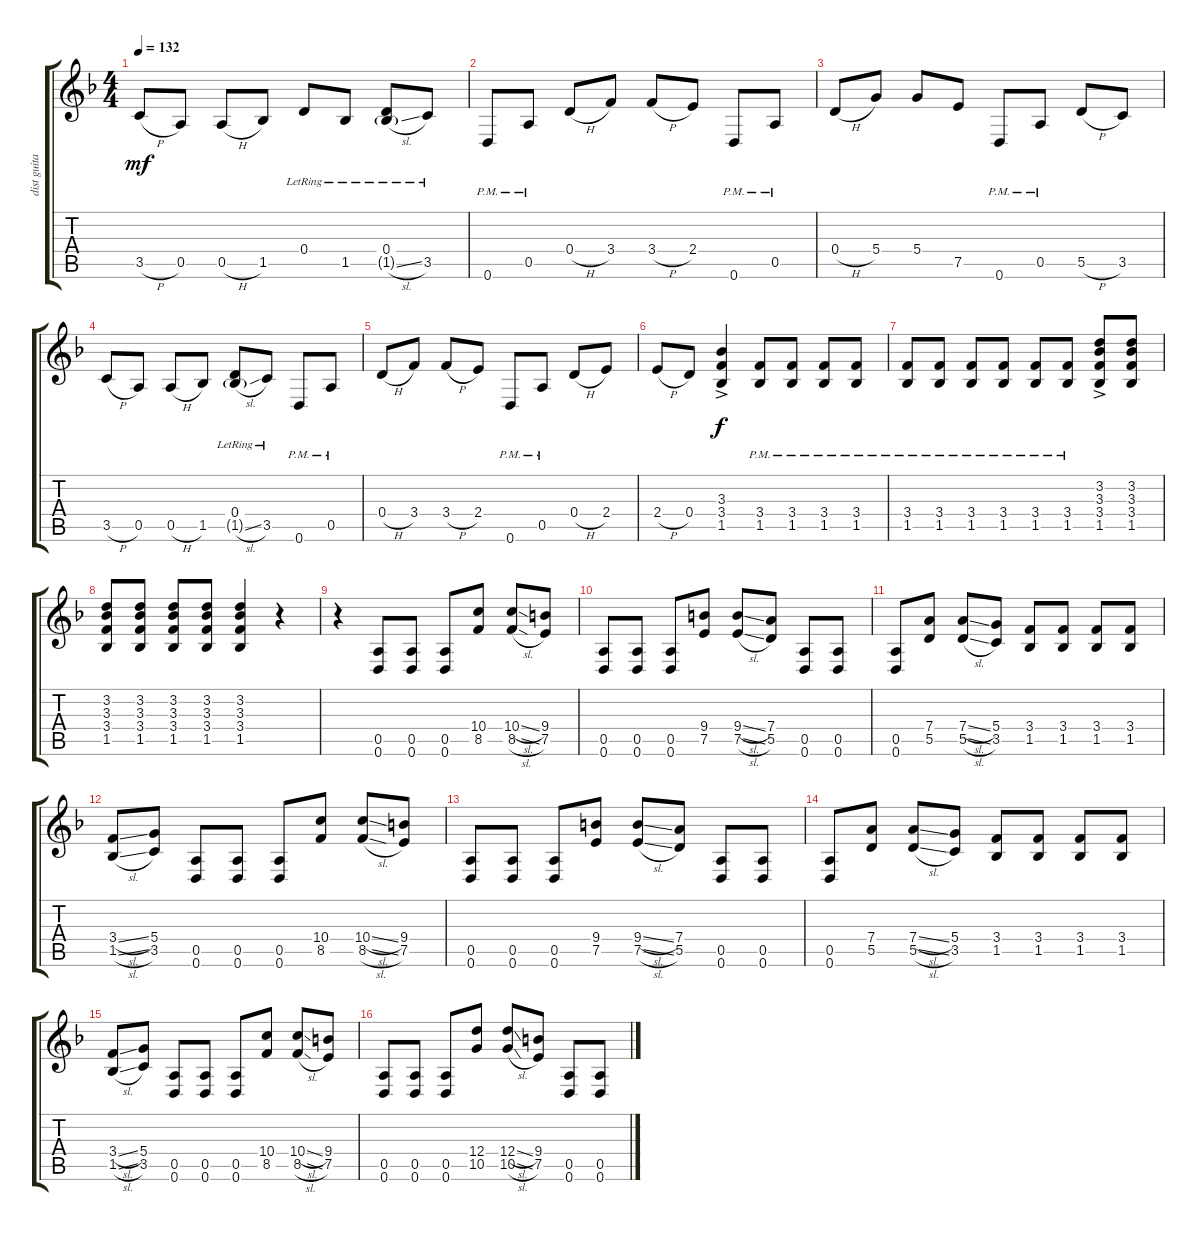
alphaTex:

\track ("dist guitar" "dist guita") {instrument distortionguitar}
\staff {score tabs}
\tuning (E4 B3 G3 D3 A2 D2) {hide}
\ts (4 4)
\tempo 132
\clef g2
\ks f
3.5{h}.8{dy mf} 0.5.8 0.5{h}.8 1.5.8 0.4{lr}.8 1.5{lr}.8 (0.4 1.5{sl g lr}).8 3.5{lr}.8 |
0.6{pm}.8 0.5{pm}.8 0.4{h}.8 3.4.8 3.4{h}.8 2.4.8 0.6{pm}.8 0.5{pm}.8 |
0.4{h}.8 5.4.8 5.4.8 7.5.8 0.6{pm}.8 0.5{pm}.8 5.5{h}.8 3.5.8 |
3.5{h}.8 0.5.8 0.5{h}.8 1.5.8 (0.4 1.5{sl g lr}).8 3.5{lr}.8 0.6{pm}.8 0.5{pm}.8 |
0.4{h}.8 3.4.8 3.4{h}.8 2.4.8 0.6{pm}.8 0.5{pm}.8 0.4{h}.8 2.4.8 |
2.4{h}.8 0.4.8 (3.3 3.4{ac} 1.5).4{dy f} (3.4{pm} 1.5{pm}).8 (3.4{pm} 1.5{pm}).8 (3.4{pm} 1.5{pm}).8 (3.4{pm} 1.5{pm}).8 |
(3.4{pm} 1.5{pm}).8 (3.4{pm} 1.5{pm}).8 (3.4{pm} 1.5{pm}).8 (3.4{pm} 1.5{pm}).8 (3.4{pm} 1.5{pm}).8 (3.4{pm} 1.5{pm}).8 (3.2 3.3{ac} 3.4 1.5).8 (3.2 3.3 3.4 1.5).8 |
(3.2 3.3 3.4 1.5).8 (3.2 3.3 3.4 1.5).8 (3.2 3.3 3.4 1.5).8 (3.2 3.3 3.4 1.5).8 (3.2 3.3 3.4 1.5).4 r.4 |
r.4 (0.5 0.6).8 (0.5 0.6).8 (0.5 0.6).8 (10.4 8.5).8 (10.4{sl} 8.5{sl}).8 (9.4 7.5).8 |
(0.5 0.6).8 (0.5 0.6).8 (0.5 0.6).8 (9.4 7.5).8 (9.4{sl} 7.5{sl}).8 (7.4 5.5).8 (0.5 0.6).8 (0.5 0.6).8 |
(0.5 0.6).8 (7.4 5.5).8 (7.4{sl} 5.5{sl}).8 (5.4 3.5).8 (3.4 1.5).8 (3.4 1.5).8 (3.4 1.5).8 (3.4 1.5).8 |
(3.4{sl} 1.5{sl}).8 (5.4 3.5).8 (0.5 0.6).8 (0.5 0.6).8 (0.5 0.6).8 (10.4 8.5).8 (10.4{sl} 8.5{sl}).8 (9.4 7.5).8 |
(0.5 0.6).8 (0.5 0.6).8 (0.5 0.6).8 (9.4 7.5).8 (9.4{sl} 7.5{sl}).8 (7.4 5.5).8 (0.5 0.6).8 (0.5 0.6).8 |
(0.5 0.6).8 (7.4 5.5).8 (7.4{sl} 5.5{sl}).8 (5.4 3.5).8 (3.4 1.5).8 (3.4 1.5).8 (3.4 1.5).8 (3.4 1.5).8 |
(3.4{sl} 1.5{sl}).8 (5.4 3.5).8 (0.5 0.6).8 (0.5 0.6).8 (0.5 0.6).8 (10.4 8.5).8 (10.4{sl} 8.5{sl}).8 (9.4 7.5).8 |
(0.5 0.6).8 (0.5 0.6).8 (0.5 0.6).8 (12.4 10.5).8 (12.4{sl} 10.5{sl}).8 (9.4 7.5).8 (0.5 0.6).8 (0.5 0.6).8
